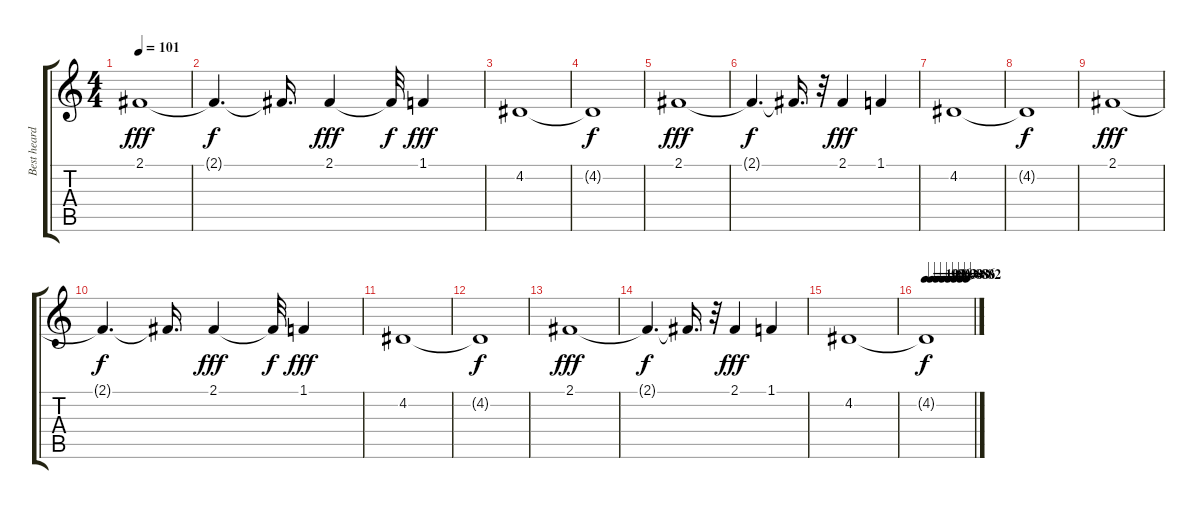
\track ("Best heard with Gravis Ultrasound Max" "Best heard") {instrument synthstrings2}
\staff {score tabs}
\tuning (E4 B3 G3 D3 A2 E2) {hide}
\ts (4 4)
\tempo 101
\clef g2
\ks c
2.1.1{dy fff} |
2.1{t}.4{d dy f} 2.1{t}.16{d} 2.1.4{dy fff} 2.1{t}.32{dy f} 1.1.4{dy fff} |
4.2.1 |
4.2{t}.1{dy f} |
2.1.1{dy fff} |
2.1{t}.4{d dy f} 2.1{t}.16{d} r.32 2.1.4{dy fff} 1.1.4 |
4.2.1 |
4.2{t}.1{dy f} |
2.1.1{dy fff} |
2.1{t}.4{d dy f} 2.1{t}.16{d} 2.1.4{dy fff} 2.1{t}.32{dy f} 1.1.4{dy fff} |
4.2.1 |
4.2{t}.1{dy f} |
2.1.1{dy fff} |
2.1{t}.4{d dy f} 2.1{t}.16{d} r.32 2.1.4{dy fff} 1.1.4 |
4.2.1 |
\tempo 101
\tempo (98 0.125)
\tempo (96 0.25)
\tempo (93 0.375)
\tempo (90 0.5)
\tempo (88 0.625)
\tempo (86 0.75)
\tempo (82 0.875)
4.2{t}.1{dy f}
